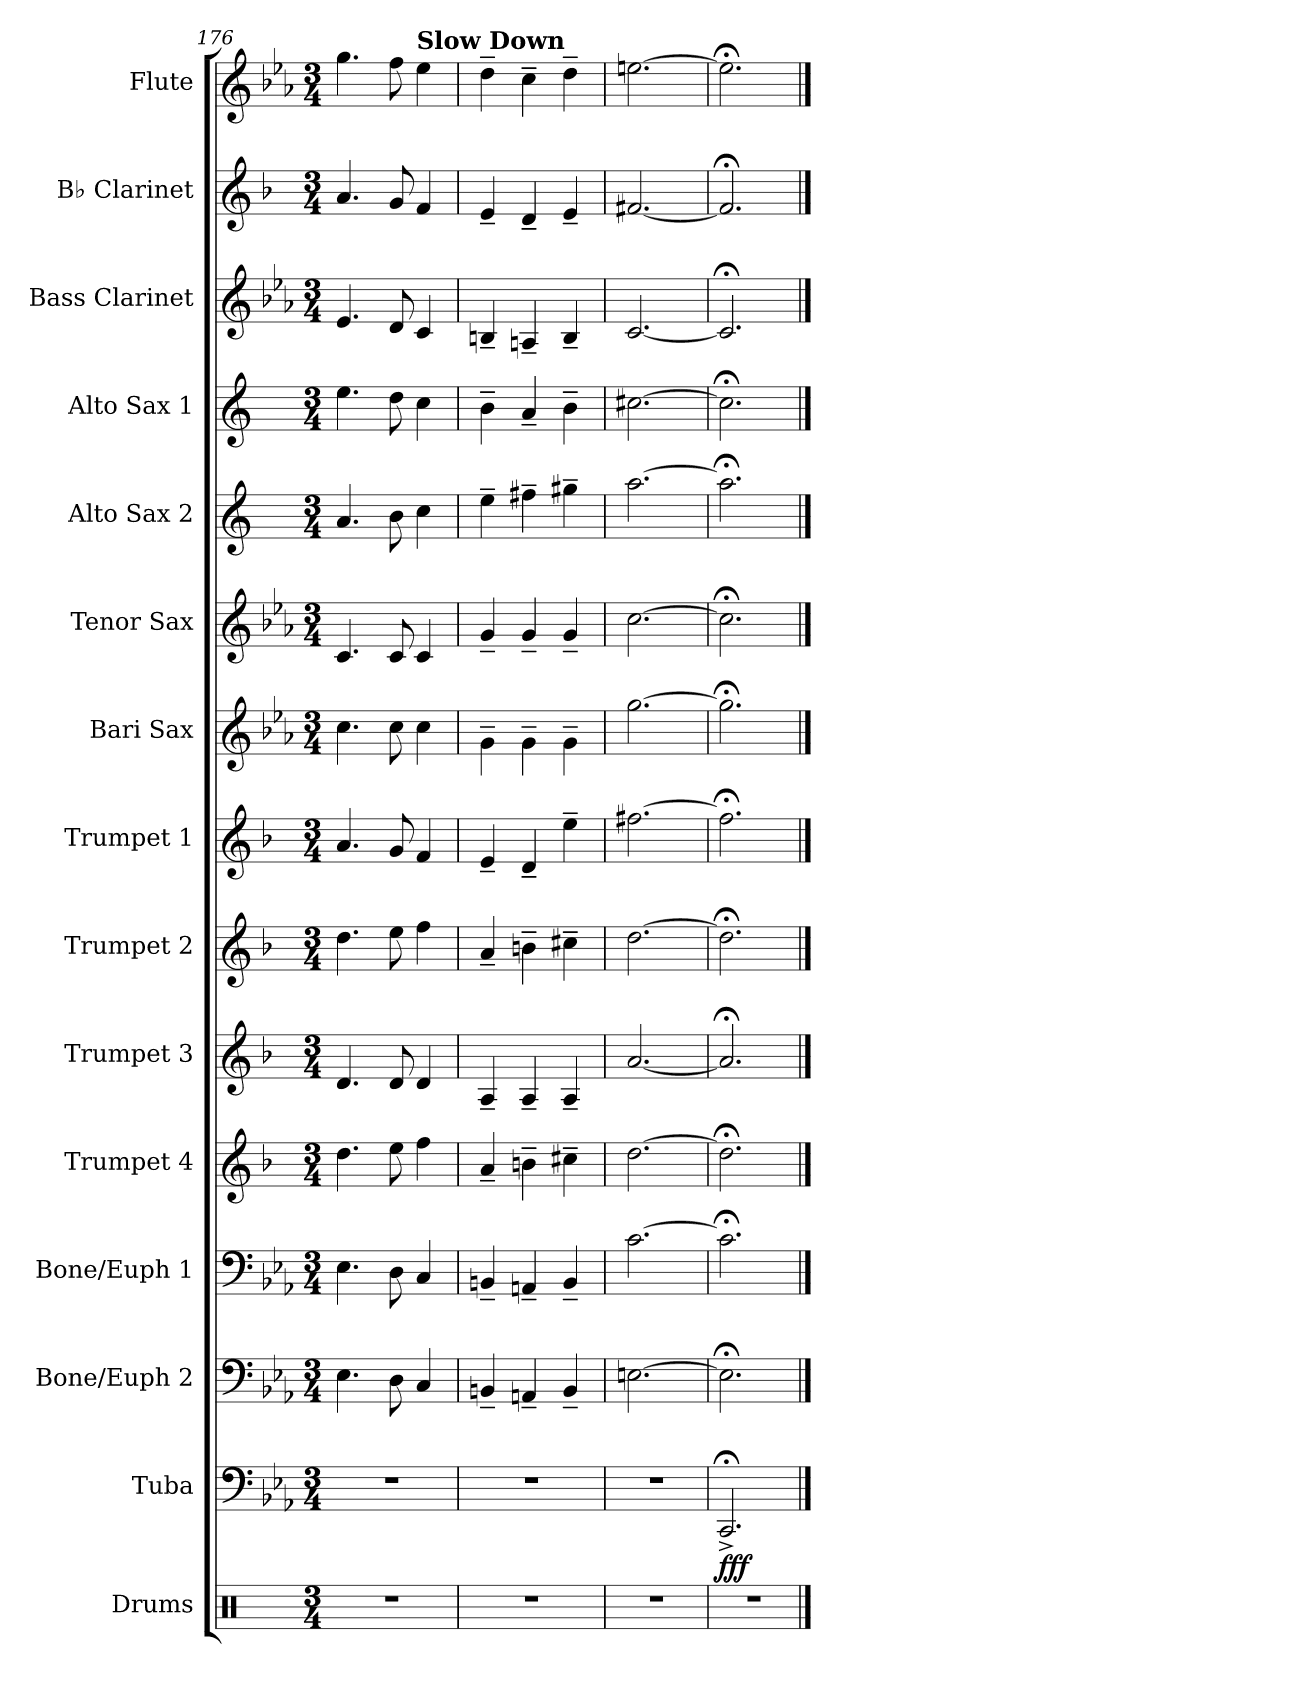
**kern	**kern	**dynam	**kern	**kern	**kern	**kern	**kern	**kern	**kern	**kern	**kern	**kern	**kern	**kern	**kern
*part15	*part14	*part14	*part13	*part12	*part11	*part10	*part9	*part8	*part7	*part6	*part5	*part4	*part3	*part2	*part1
*staff15	*staff14	*staff14	*staff13	*staff12	*staff11	*staff10	*staff9	*staff8	*staff7	*staff6	*staff5	*staff4	*staff3	*staff2	*staff1
*I"Drums	*I"Tuba	*	*I"Bone/Euph 2	*I"Bone/Euph 1	*I"Trumpet 4	*I"Trumpet 3	*I"Trumpet 2	*I"Trumpet 1	*I"Bari Sax	*I"Tenor Sax	*I"Alto Sax 2	*I"Alto Sax 1	*I"Bass Clarinet	*I"B♭ Clarinet	*I"Flute
*I'Drums	*I'Tba.	*	*	*	*I'Tpt. 4	*I'Tpt. 3	*I'Tpt. 2	*I'Tpt. 1	*I'Bari	*I'Tenor	*I'Alto 2	*I'Alto 1	*I'B. Cl.	*I'B♭ Cl.	*I'Fl.
*clefX	*clefF4	*	*clefF4	*clefF4	*clefG2	*clefG2	*clefG2	*clefG2	*clefG2	*clefG2	*clefG2	*clefG2	*clefG2	*clefG2	*clefG2
*	*	*	*	*	*ITrd1c2	*ITrd1c2	*ITrd1c2	*ITrd1c2	*ITrd12c21	*ITrd8c14	*ITrd5c9	*ITrd5c9	*ITrd8c14	*ITrd1c2	*
*k[]	*k[b-e-a-]	*	*k[b-e-a-]	*k[b-e-a-]	*k[b-e-a-]	*k[b-e-a-]	*k[b-e-a-]	*k[b-e-a-]	*k[b-e-a-]	*k[b-e-a-]	*k[b-e-a-]	*k[b-e-a-]	*k[b-e-a-]	*k[b-e-a-]	*k[b-e-a-]
*M3/4	*M3/4	*	*M3/4	*M3/4	*M3/4	*M3/4	*M3/4	*M3/4	*M3/4	*M3/4	*M3/4	*M3/4	*M3/4	*M3/4	*M3/4
=176	=176	=176	=176	=176	=176	=176	=176	=176	=176	=176	=176	=176	=176	=176	=176
2.r	2.r	.	4.E-\	4.E-\	4.cc\	4.c/	4.cc\	4.g/	4.c\	4.C/	4.c/	4.g\	4.E-/	4.g/	4.gg\
.	.	.	8D\	8D\	8dd\	8c/	8dd\	8f/	8c\	8C/	8d\	8f\	8D/	8f/	8ff\
!	!	!	!	!	!	!	!	!	!	!	!	!	!	!	!LO:TX:a:B:t=Slow Down
.	.	.	4C/	4C/	4ee-\	4c/	4ee-\	4e-/	4c\	4C/	4e-\	4e-\	4C/	4e-/	4ee-\
!!LO:PB:g=z
=177	=177	=177	=177	=177	=177	=177	=177	=177	=177	=177	=177	=177	=177	=177	=177
2.r	2.r	.	4BBn~/	4BBn~/	4g~/	4G~/	4g~/	4d~/	4G~\	4G~/	4g~\	4d~\	4BBn~/	4d~/	4dd~\
.	.	.	4AAn~/	4AAn~/	4an~\	4G~/	4an~\	4c~/	4G~\	4G~/	4an~\	4c~/	4AAn~/	4c~/	4cc~\
.	.	.	4BB~/	4BB~/	4bn~\	4G~/	4bn~\	4dd~\	4G~\	4G~/	4bn~\	4d~\	4BB~/	4d~/	4dd~\
=178	=178	=178	=178	=178	=178	=178	=178	=178	=178	=178	=178	=178	=178	=178	=178
2.r	2.r	.	[2.En\	[2.c\	[2.cc\	[2.g/	[2.cc\	[2.een\	[2.g\	[2.c\	[2.cc\	[2.en\	[2.C/	[2.en/	[2.een\
=179	=179	=179	=179	=179	=179	=179	=179	=179	=179	=179	=179	=179	=179	=179	=179
!	!	!LO:DY:b	!	!	!	!	!	!	!	!	!	!	!	!	!
2.r	2.CC;<^/	fff	2.E;<\]	2.c;<\]	2.cc;<\]	2.g;</]	2.cc;<\]	2.ee;<\]	2.g;<\]	2.c;<\]	2.cc;<\]	2.e;<\]	2.C;</]	2.e;</]	2.ee;<\]
==	==	==	==	==	==	==	==	==	==	==	==	==	==	==	==
*-	*-	*-	*-	*-	*-	*-	*-	*-	*-	*-	*-	*-	*-	*-	*-
